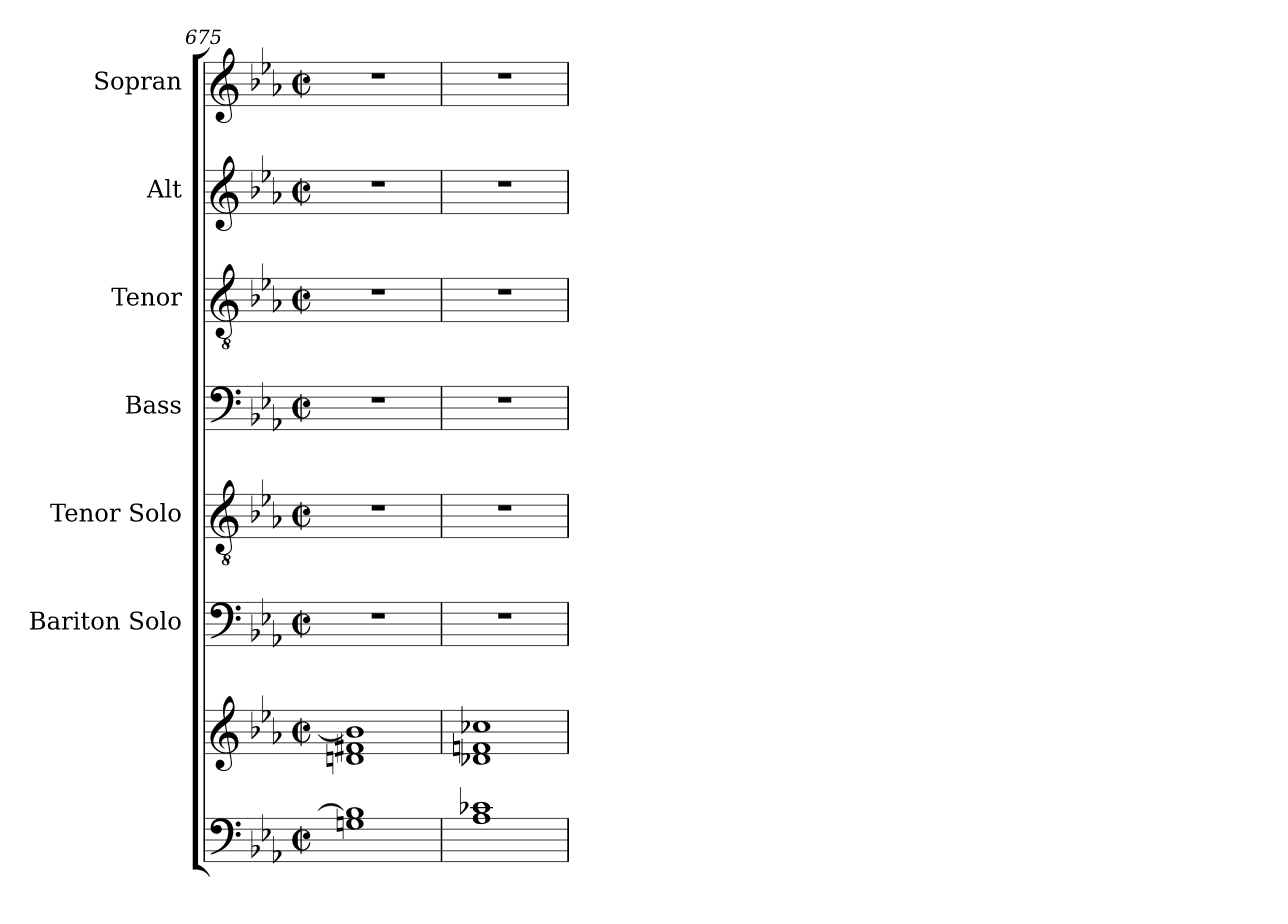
**kern	**kern	**kern	**kern	**kern	**kern	**kern	**kern
*part7	*part7	*part6	*part5	*part4	*part3	*part2	*part1
*staff8	*staff7	*staff6	*staff5	*staff4	*staff3	*staff2	*staff1
*	*	*I"Bariton Solo	*I"Tenor Solo	*I"Bass	*I"Tenor	*I"Alt	*I"Sopran
*	*	*	*	*I'B.	*I'T.	*I'A.	*I'S.
*clefF4	*clefG2	*clefF4	*clefGv2	*clefF4	*clefGv2	*clefG2	*clefG2
*k[b-e-a-]	*k[b-e-a-]	*k[b-e-a-]	*k[b-e-a-]	*k[b-e-a-]	*k[b-e-a-]	*k[b-e-a-]	*k[b-e-a-]
*E-:	*E-:	*E-:	*E-:	*E-:	*E-:	*E-:	*E-:
*M2/2	*M2/2	*M2/2	*M2/2	*M2/2	*M2/2	*M2/2	*M2/2
*met(c|)	*met(c|)	*met(c|)	*met(c|)	*met(c|)	*met(c|)	*met(c|)	*met(c|)
=675	=675	=675	=675	=675	=675	=675	=675
1Gn 1B]	1dn 1f#X 1b]	1r	1r	1r	1r	1r	1r
=676	=676	=676	=676	=676	=676	=676	=676
1A- 1c-X	1d-X 1fn 1cc-X	1r	1r	1r	1r	1r	1r
=	=	=	=	=	=	=	=
*-	*-	*-	*-	*-	*-	*-	*-
